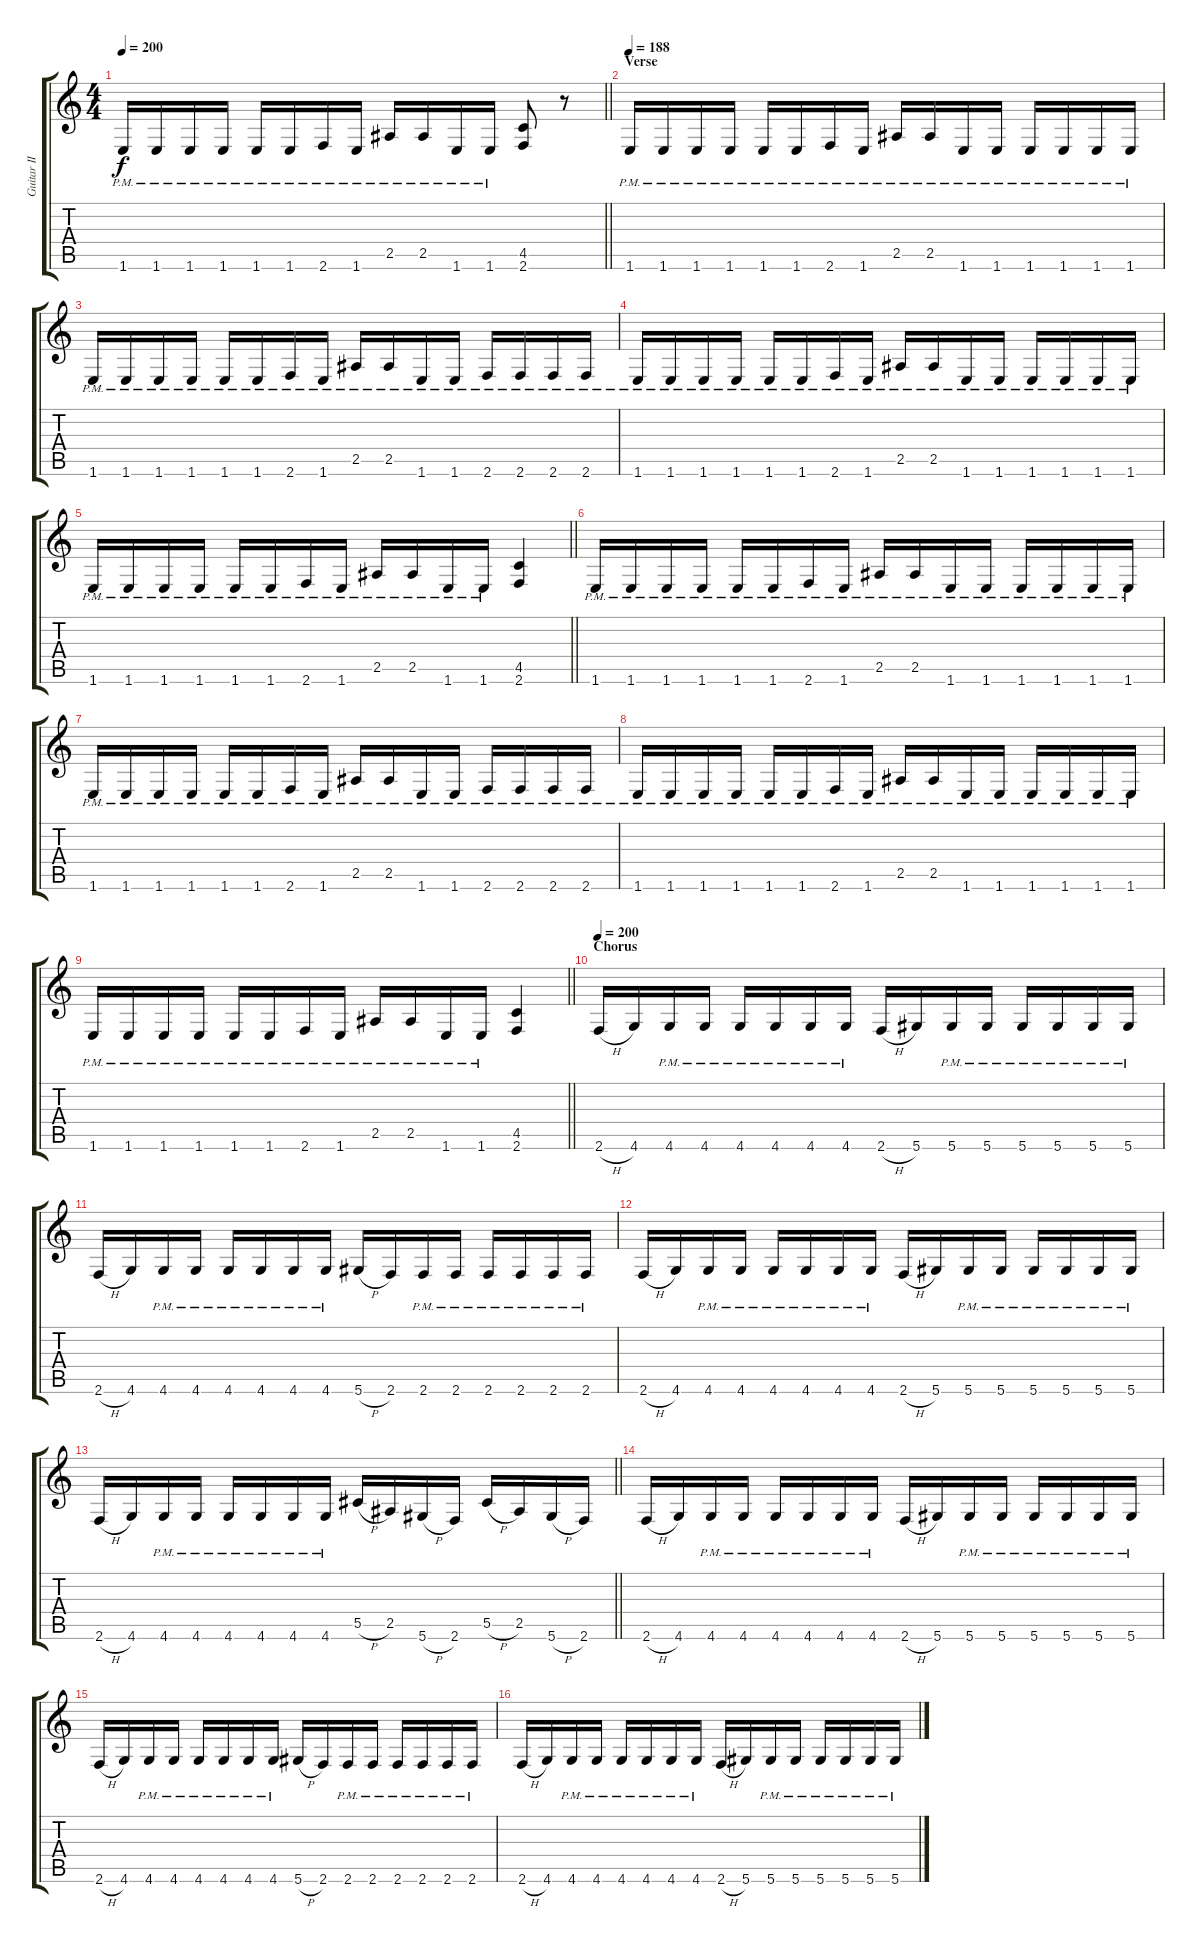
\track ("Guitar II" "Guitar II") {instrument distortionguitar}
\staff {score tabs}
\tuning (Eb4 Bb3 Gb3 Db3 Ab2 Eb2) {hide}
\ts (4 4)
\tempo 200
\clef g2
\barLineRight lightlight
\ks c
1.6{pm}.16{dy f} 1.6{pm}.16 1.6{pm}.16 1.6{pm}.16 1.6{pm}.16 1.6{pm}.16 2.6{pm}.16 1.6{pm}.16 2.5{pm}.16 2.5{pm}.16 1.6{pm}.16 1.6{pm}.16 (4.5 2.6).8 r.8 |
\section ("" "Verse")
\tempo 188
1.6{pm}.16 1.6{pm}.16 1.6{pm}.16 1.6{pm}.16 1.6{pm}.16 1.6{pm}.16 2.6{pm}.16 1.6{pm}.16 2.5{pm}.16 2.5{pm}.16 1.6{pm}.16 1.6{pm}.16 1.6{pm}.16 1.6{pm}.16 1.6{pm}.16 1.6{pm}.16 |
1.6{pm}.16 1.6{pm}.16 1.6{pm}.16 1.6{pm}.16 1.6{pm}.16 1.6{pm}.16 2.6{pm}.16 1.6{pm}.16 2.5{pm}.16 2.5{pm}.16 1.6{pm}.16 1.6{pm}.16 2.6{pm}.16 2.6{pm}.16 2.6{pm}.16 2.6{pm}.16 |
1.6{pm}.16 1.6{pm}.16 1.6{pm}.16 1.6{pm}.16 1.6{pm}.16 1.6{pm}.16 2.6{pm}.16 1.6{pm}.16 2.5{pm}.16 2.5{pm}.16 1.6{pm}.16 1.6{pm}.16 1.6{pm}.16 1.6{pm}.16 1.6{pm}.16 1.6{pm}.16 |
\barLineRight lightlight
1.6{pm}.16 1.6{pm}.16 1.6{pm}.16 1.6{pm}.16 1.6{pm}.16 1.6{pm}.16 2.6{pm}.16 1.6{pm}.16 2.5{pm}.16 2.5{pm}.16 1.6{pm}.16 1.6{pm}.16 (4.5 2.6).4 |
\section ("" "")
1.6{pm}.16 1.6{pm}.16 1.6{pm}.16 1.6{pm}.16 1.6{pm}.16 1.6{pm}.16 2.6{pm}.16 1.6{pm}.16 2.5{pm}.16 2.5{pm}.16 1.6{pm}.16 1.6{pm}.16 1.6{pm}.16 1.6{pm}.16 1.6{pm}.16 1.6{pm}.16 |
1.6{pm}.16 1.6{pm}.16 1.6{pm}.16 1.6{pm}.16 1.6{pm}.16 1.6{pm}.16 2.6{pm}.16 1.6{pm}.16 2.5{pm}.16 2.5{pm}.16 1.6{pm}.16 1.6{pm}.16 2.6{pm}.16 2.6{pm}.16 2.6{pm}.16 2.6{pm}.16 |
1.6{pm}.16 1.6{pm}.16 1.6{pm}.16 1.6{pm}.16 1.6{pm}.16 1.6{pm}.16 2.6{pm}.16 1.6{pm}.16 2.5{pm}.16 2.5{pm}.16 1.6{pm}.16 1.6{pm}.16 1.6{pm}.16 1.6{pm}.16 1.6{pm}.16 1.6{pm}.16 |
\barLineRight lightlight
1.6{pm}.16 1.6{pm}.16 1.6{pm}.16 1.6{pm}.16 1.6{pm}.16 1.6{pm}.16 2.6{pm}.16 1.6{pm}.16 2.5{pm}.16 2.5{pm}.16 1.6{pm}.16 1.6{pm}.16 (4.5 2.6).4 |
\section ("" "Chorus")
\tempo 200
2.6{h}.16 4.6.16 4.6{pm}.16 4.6{pm}.16 4.6{pm}.16 4.6{pm}.16 4.6{pm}.16 4.6{pm}.16 2.6{h}.16 5.6.16 5.6{pm}.16 5.6{pm}.16 5.6{pm}.16 5.6{pm}.16 5.6{pm}.16 5.6{pm}.16 |
2.6{h}.16 4.6.16 4.6{pm}.16 4.6{pm}.16 4.6{pm}.16 4.6{pm}.16 4.6{pm}.16 4.6{pm}.16 5.6{h}.16 2.6.16 2.6{pm}.16 2.6{pm}.16 2.6{pm}.16 2.6{pm}.16 2.6{pm}.16 2.6{pm}.16 |
2.6{h}.16 4.6.16 4.6{pm}.16 4.6{pm}.16 4.6{pm}.16 4.6{pm}.16 4.6{pm}.16 4.6{pm}.16 2.6{h}.16 5.6.16 5.6{pm}.16 5.6{pm}.16 5.6{pm}.16 5.6{pm}.16 5.6{pm}.16 5.6{pm}.16 |
\barLineRight lightlight
2.6{h}.16 4.6.16 4.6{pm}.16 4.6{pm}.16 4.6{pm}.16 4.6{pm}.16 4.6{pm}.16 4.6{pm}.16 5.5{h}.16 2.5.16 5.6{h}.16 2.6.16 5.5{h}.16 2.5.16 5.6{h}.16 2.6.16 |
\section ("" "")
2.6{h}.16 4.6.16 4.6{pm}.16 4.6{pm}.16 4.6{pm}.16 4.6{pm}.16 4.6{pm}.16 4.6{pm}.16 2.6{h}.16 5.6.16 5.6{pm}.16 5.6{pm}.16 5.6{pm}.16 5.6{pm}.16 5.6{pm}.16 5.6{pm}.16 |
2.6{h}.16 4.6.16 4.6{pm}.16 4.6{pm}.16 4.6{pm}.16 4.6{pm}.16 4.6{pm}.16 4.6{pm}.16 5.6{h}.16 2.6.16 2.6{pm}.16 2.6{pm}.16 2.6{pm}.16 2.6{pm}.16 2.6{pm}.16 2.6{pm}.16 |
2.6{h}.16 4.6.16 4.6{pm}.16 4.6{pm}.16 4.6{pm}.16 4.6{pm}.16 4.6{pm}.16 4.6{pm}.16 2.6{h}.16 5.6.16 5.6{pm}.16 5.6{pm}.16 5.6{pm}.16 5.6{pm}.16 5.6{pm}.16 5.6{pm}.16
